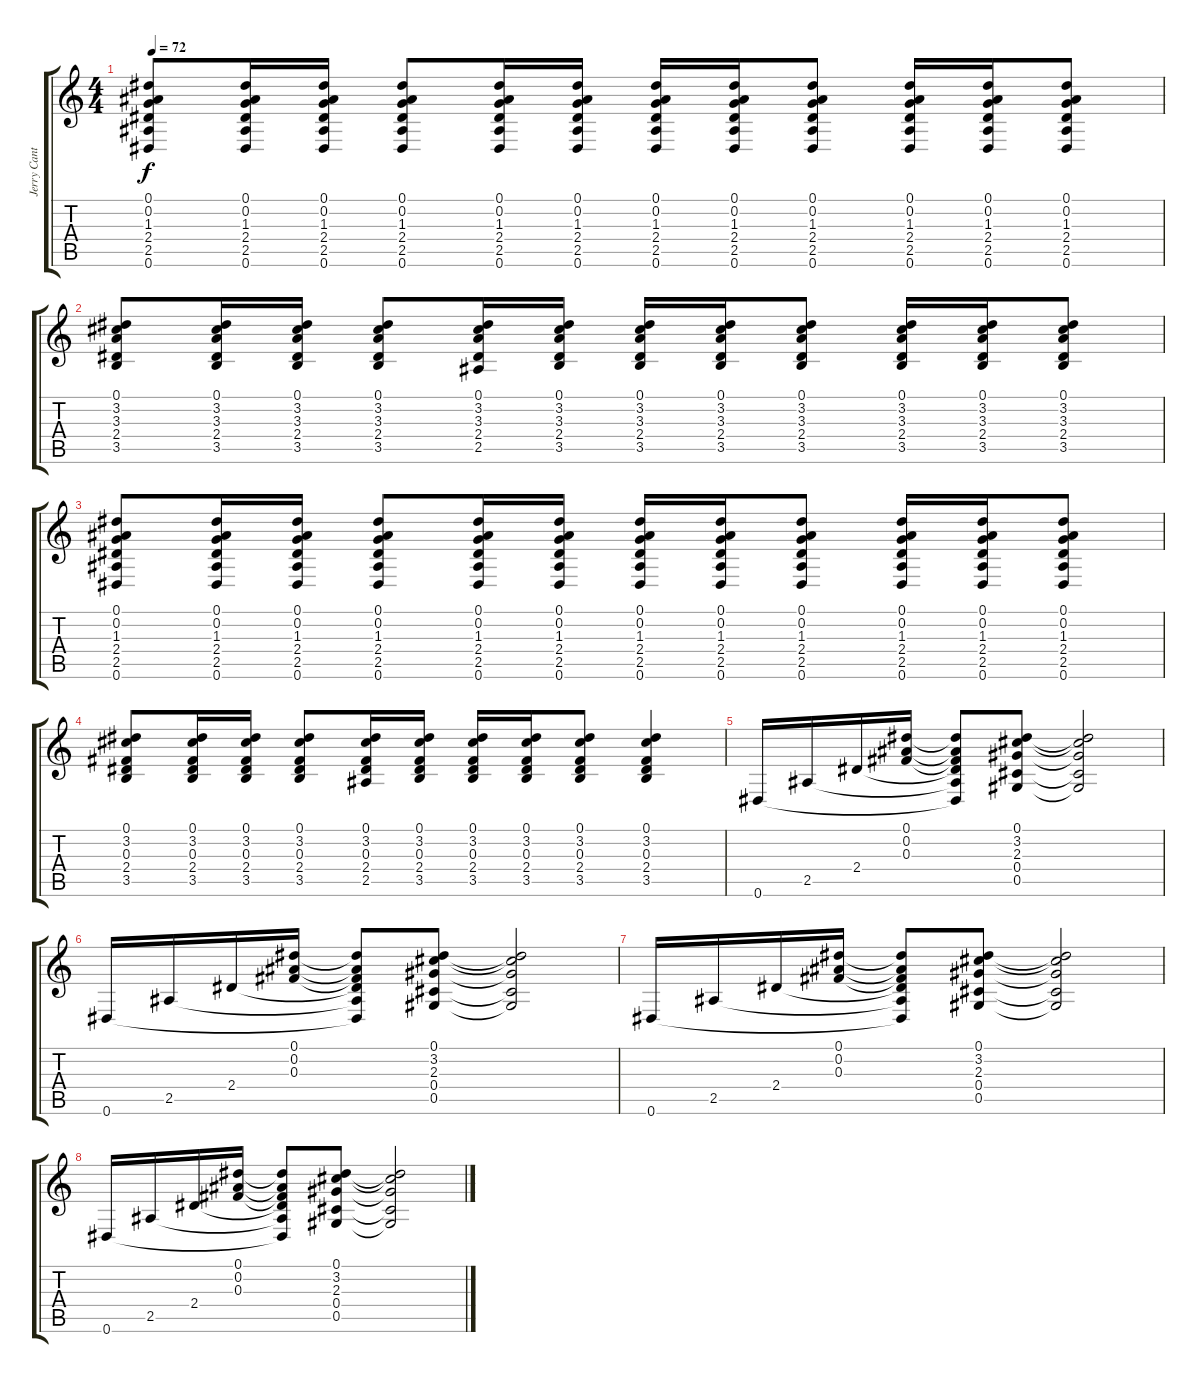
\track ("Jerry Cantrell - Guitar 3 - Acoustic" "Jerry Cant") {instrument acousticguitarnylon}
\staff {score tabs}
\tuning (Eb4 Bb3 Gb3 Db3 Ab2 Eb2) {hide}
\ts (4 4)
\tempo 72
\clef g2
\ks c
(0.1 0.2 1.3 2.4 2.5 0.6).8{dy f} (0.1 0.2 1.3 2.4 2.5 0.6).16 (0.1 0.2 1.3 2.4 2.5 0.6).16 (0.1 0.2 1.3 2.4 2.5 0.6).8 (0.1 0.2 1.3 2.4 2.5 0.6).16 (0.1 0.2 1.3 2.4 2.5 0.6).16 (0.1 0.2 1.3 2.4 2.5 0.6).16 (0.1 0.2 1.3 2.4 2.5 0.6).16 (0.1 0.2 1.3 2.4 2.5 0.6).8 (0.1 0.2 1.3 2.4 2.5 0.6).16 (0.1 0.2 1.3 2.4 2.5 0.6).16 (0.1 0.2 1.3 2.4 2.5 0.6).8 |
(0.1 3.2 3.3 2.4 3.5).8 (0.1 3.2 3.3 2.4 3.5).16 (0.1 3.2 3.3 2.4 3.5).16 (0.1 3.2 3.3 2.4 3.5).8 (0.1 3.2 3.3 2.4 2.5).16 (0.1 3.2 3.3 2.4 3.5).16 (0.1 3.2 3.3 2.4 3.5).16 (0.1 3.2 3.3 2.4 3.5).16 (0.1 3.2 3.3 2.4 3.5).8 (0.1 3.2 3.3 2.4 3.5).16 (0.1 3.2 3.3 2.4 3.5).16 (0.1 3.2 3.3 2.4 3.5).8 |
(0.1 0.2 1.3 2.4 2.5 0.6).8 (0.1 0.2 1.3 2.4 2.5 0.6).16 (0.1 0.2 1.3 2.4 2.5 0.6).16 (0.1 0.2 1.3 2.4 2.5 0.6).8 (0.1 0.2 1.3 2.4 2.5 0.6).16 (0.1 0.2 1.3 2.4 2.5 0.6).16 (0.1 0.2 1.3 2.4 2.5 0.6).16 (0.1 0.2 1.3 2.4 2.5 0.6).16 (0.1 0.2 1.3 2.4 2.5 0.6).8 (0.1 0.2 1.3 2.4 2.5 0.6).16 (0.1 0.2 1.3 2.4 2.5 0.6).16 (0.1 0.2 1.3 2.4 2.5 0.6).8 |
(0.1 3.2 0.3 2.4 3.5).8 (0.1 3.2 0.3 2.4 3.5).16 (0.1 3.2 0.3 2.4 3.5).16 (0.1 3.2 0.3 2.4 3.5).8 (0.1 3.2 0.3 2.4 2.5).16 (0.1 3.2 0.3 2.4 3.5).16 (0.1 3.2 0.3 2.4 3.5).16 (0.1 3.2 0.3 2.4 3.5).16 (0.1 3.2 0.3 2.4 3.5).8 (0.1 3.2 0.3 2.4 3.5).4 |
0.6.16 2.5.16 2.4.16 (0.1 0.2 0.3).16 (0.1{t} 0.2{t} 0.3{t} 2.4{t} 2.5{t} 0.6{t}).8 (0.1 3.2 2.3 0.4 0.5).8 (0.1{t} 3.2{t} 2.3{t} 0.4{t} 0.5{t}).2 |
0.6.16 2.5.16 2.4.16 (0.1 0.2 0.3).16 (0.1{t} 0.2{t} 0.3{t} 2.4{t} 2.5{t} 0.6{t}).8 (0.1 3.2 2.3 0.4 0.5).8 (0.1{t} 3.2{t} 2.3{t} 0.4{t} 0.5{t}).2 |
0.6.16 2.5.16 2.4.16 (0.1 0.2 0.3).16 (0.1{t} 0.2{t} 0.3{t} 2.4{t} 2.5{t} 0.6{t}).8 (0.1 3.2 2.3 0.4 0.5).8 (0.1{t} 3.2{t} 2.3{t} 0.4{t} 0.5{t}).2 |
0.6.16 2.5.16 2.4.16 (0.1 0.2 0.3).16 (0.1{t} 0.2{t} 0.3{t} 2.4{t} 2.5{t} 0.6{t}).8 (0.1 3.2 2.3 0.4 0.5).8 (0.1{t} 3.2{t} 2.3{t} 0.4{t} 0.5{t}).2
